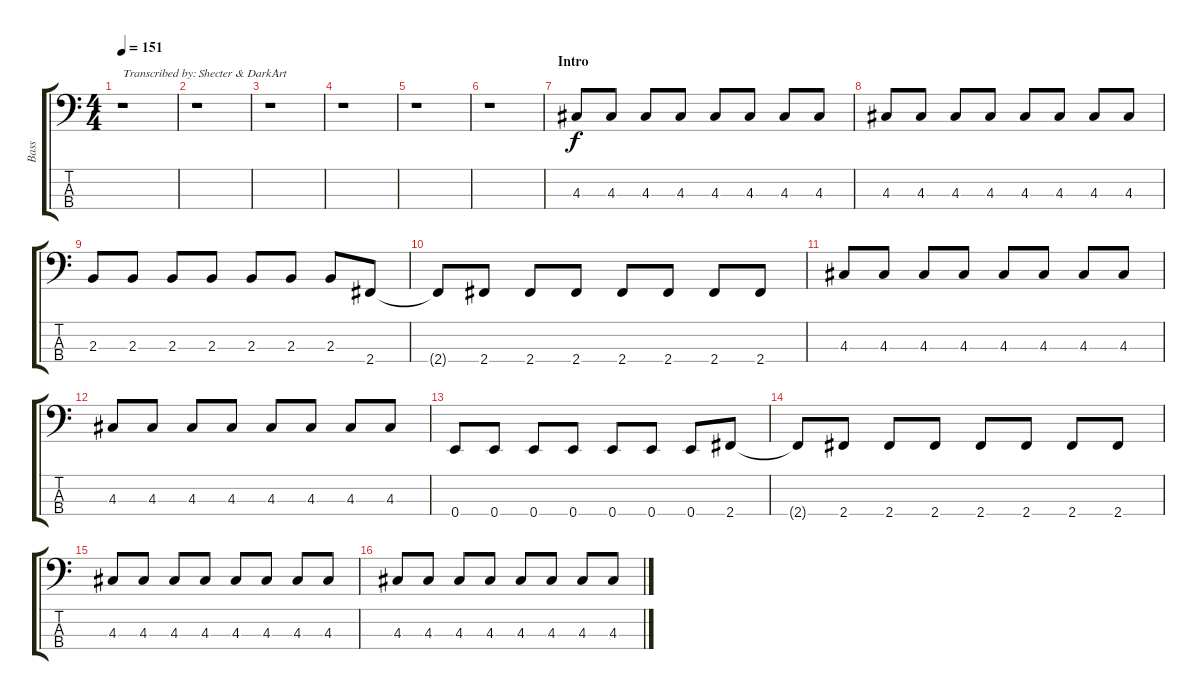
\track ("Bass" "Bass") {instrument electricbasspick}
\staff {score tabs}
\tuning (G2 D2 A1 E1) {hide}
\ts (4 4)
\tempo 151
\clef f4
\ks c
r.1{txt "Transcribed by: Shecter & DarkArt" dy f instrument electricbasspick} |
r.1 |
r.1 |
r.1 |
r.1 |
r.1 |
\section ("" "Intro")
4.3.8 4.3.8 4.3.8 4.3.8 4.3.8 4.3.8 4.3.8 4.3.8 |
4.3.8 4.3.8 4.3.8 4.3.8 4.3.8 4.3.8 4.3.8 4.3.8 |
2.3.8 2.3.8 2.3.8 2.3.8 2.3.8 2.3.8 2.3.8 2.4.8 |
2.4{t}.8 2.4.8 2.4.8 2.4.8 2.4.8 2.4.8 2.4.8 2.4.8 |
4.3.8 4.3.8 4.3.8 4.3.8 4.3.8 4.3.8 4.3.8 4.3.8 |
4.3.8 4.3.8 4.3.8 4.3.8 4.3.8 4.3.8 4.3.8 4.3.8 |
0.4.8 0.4.8 0.4.8 0.4.8 0.4.8 0.4.8 0.4.8 2.4.8 |
2.4{t}.8 2.4.8 2.4.8 2.4.8 2.4.8 2.4.8 2.4.8 2.4.8 |
4.3.8 4.3.8 4.3.8 4.3.8 4.3.8 4.3.8 4.3.8 4.3.8 |
4.3.8 4.3.8 4.3.8 4.3.8 4.3.8 4.3.8 4.3.8 4.3.8
